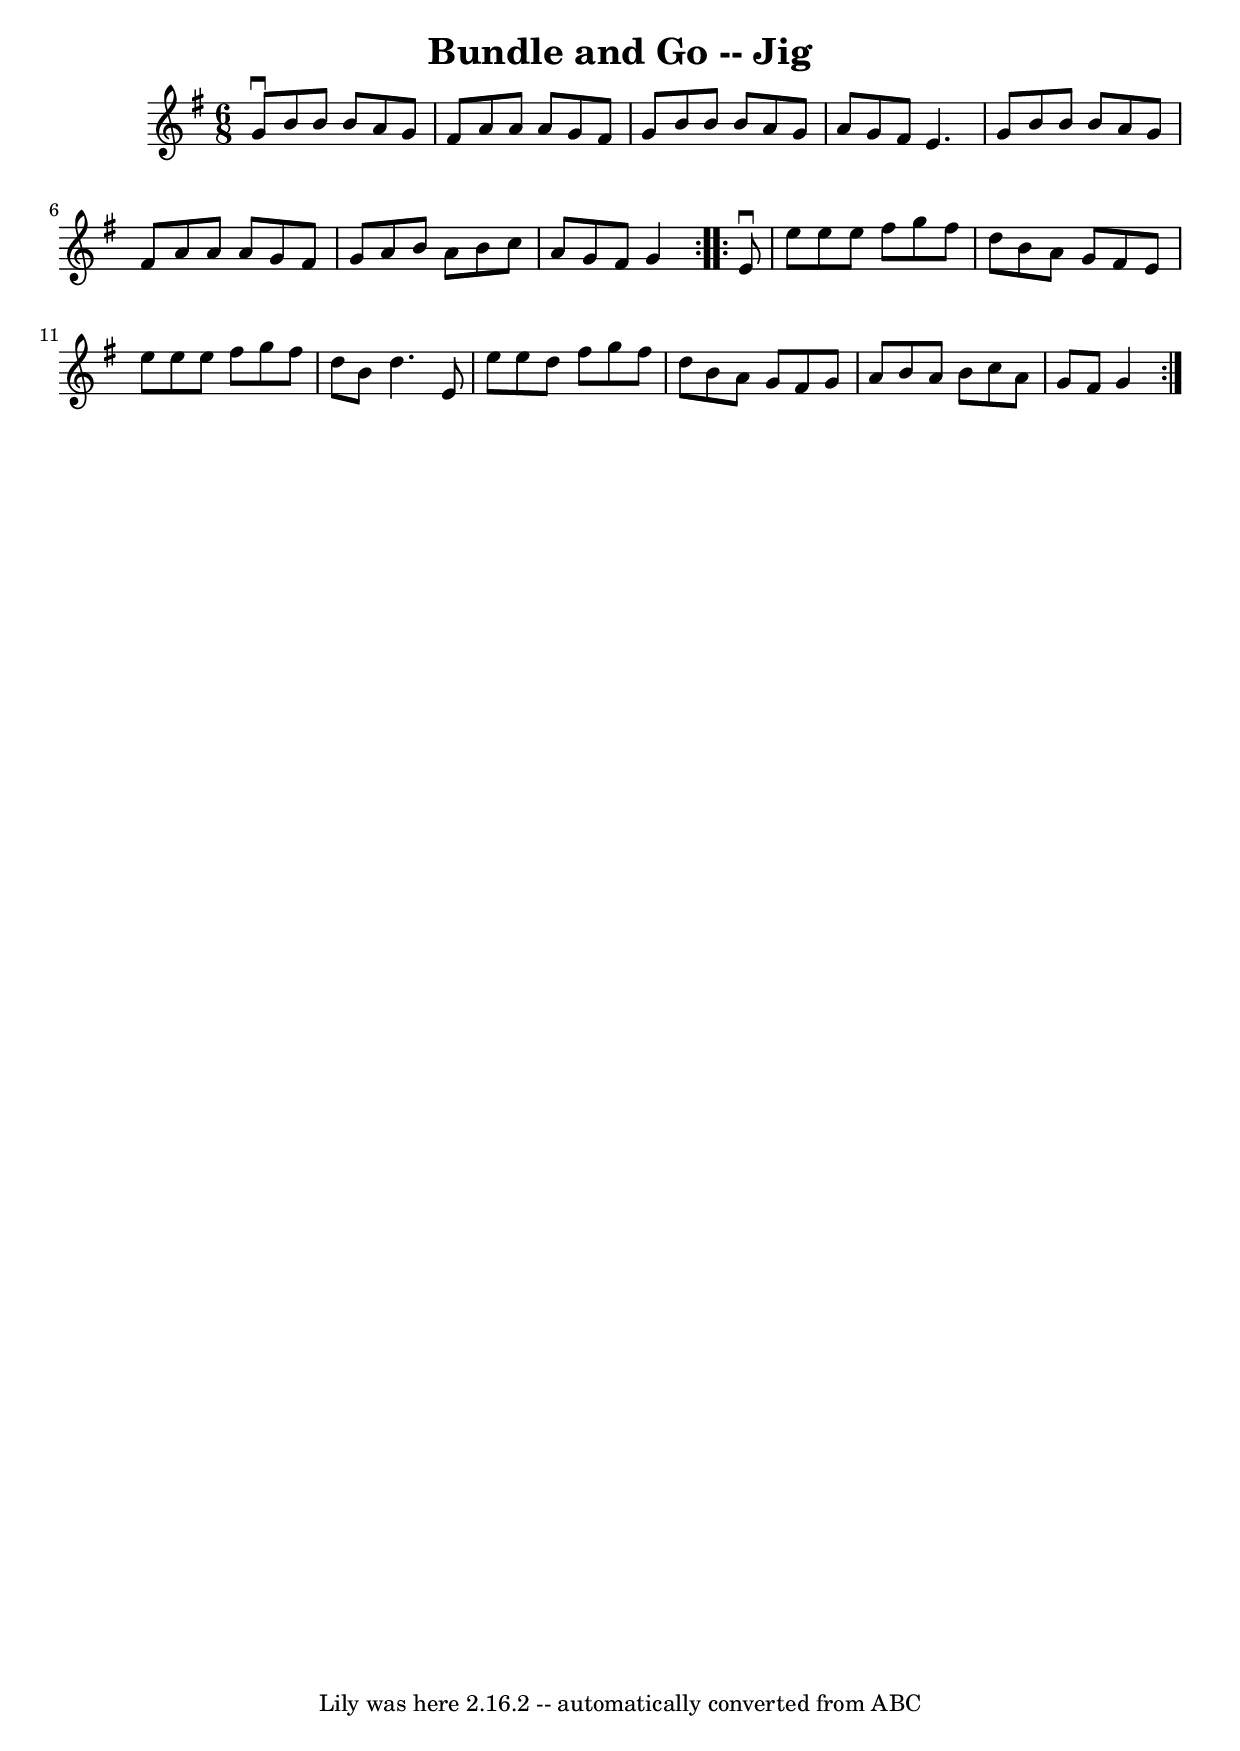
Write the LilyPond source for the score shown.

\version "2.16.2"
\include "Mammoth.ily"
\header {
  %% book = "Ryan's Mammoth Collection"
  crossRefNumber = "1"
  footnotes = "\\\\83 423"
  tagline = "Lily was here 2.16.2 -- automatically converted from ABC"
  title = "Bundle and Go -- Jig"

}
voicedefault =  {



  \repeat volta 2 {

    \time 6/8 
    \key g \major
    g'8^\downbow b'8 b'8 b'8 a'8 g'8    
    |
    fis'8 a'8 a'8 a'8 g'8 fis'8    |
    g'8 b'8  
    b'8 b'8 a'8 g'8    |
    a'8 g'8 fis'8 e'4.    
    |
    g'8 b'8 b'8 b'8 a'8 g'8    |
    fis'8 a'8  
    a'8 a'8 g'8 fis'8    |
    g'8 a'8 b'8 a'8 b'8    
    c''8    |
    a'8 g'8 fis'8 g'4  
  }     
  \repeat volta 2 {
    e'8 ^\downbow e''8 e''8 e''8 fis''8 g''8    |
    fis''8 d''8 
    b'8 a'8 g'8 fis'8    |
    e'8 e''8 e''8 e''8    
    fis''8 g''8    |
    fis''8 d''8 b'8 d''4.    |
    e'8 
    e''8 e''8 d''8 fis''8 g''8    |
    fis''8 d''8 b'8   
    a'8 g'8 fis'8    |
    g'8 a'8 b'8 a'8 b'8 c''8    
    |
    a'8 g'8 fis'8 g'4  
  }   

}

\score{
  <<

    \context Staff="default"
    {
      \voicedefault 
      
    }

  >>
  \layout {
    
  }
  \midi {
  }

}
